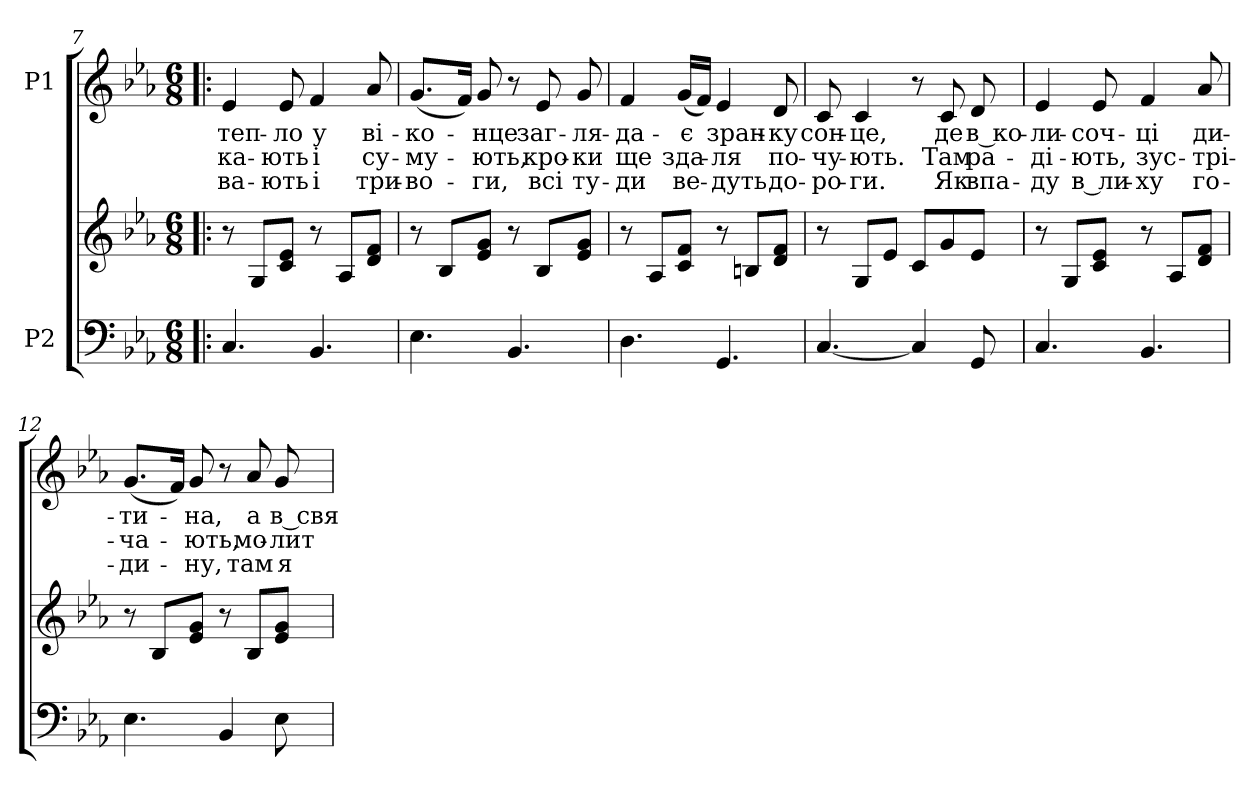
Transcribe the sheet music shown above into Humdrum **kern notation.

**kern	**kern	**kern	**text	**text	**text
*part2	*part2	*part1	*part1	*part1	*part1
*staff3	*staff2	*staff1	*staff1	*staff1	*staff1
*I"P2	*	*I"P1	*	*	*
*clefF4	*clefG2	*clefG2	*	*	*
*k[b-e-a-]	*k[b-e-a-]	*k[b-e-a-]	*	*	*
*c:	*c:	*c:	*	*	*
*M6/8	*M6/8	*M6/8	*	*	*
=7!|:	=7!|:	=7!|:	=7!|:	=7!|:	=7!|:
!	!	!	!LO:LY:b:color=#000000	!LO:LY:b:color=#000000	!LO:LY:b:color=#000000
4.Ci/	8r	4e-i/	теп-	-ка-	-ва-
.	8Gi/L	.	.	.	.
!	!	!	!LO:LY:b:color=#000000	!LO:LY:b:color=#000000	!LO:LY:b:color=#000000
.	8ci/ 8e-iJ	8e-i/	-ло	ють	ють
!	!	!	!LO:LY:b:color=#000000	!LO:LY:b:color=#000000	!LO:LY:b:color=#000000
4.BB-i/	8r	4fi/	у	і	і
.	8A-i/L	.	.	.	.
!	!	!	!LO:LY:b:color=#000000	!LO:LY:b:color=#000000	!LO:LY:b:color=#000000
.	8di/ 8fiJ	8a-i/	ві-	-су-	-три-
=8	=8	=8	=8	=8	=8
!	!	!	!LO:LY:b:color=#000000	!LO:LY:b:color=#000000	!LO:LY:b:color=#000000
4.E-i\	8r	(8.gi/L	-ко-	-му-	-во-
.	8B-i/L	.	.	.	.
.	.	16fi/Jk)	.	.	.
!	!	!	!LO:LY:b:color=#000000	!LO:LY:b:color=#000000	!LO:LY:b:color=#000000
.	8e-i/ 8giJ	8gi/	-нце	ють,	ги,
4.BB-i/	8r	8r	.	.	.
!	!	!	!LO:LY:b:color=#000000	!LO:LY:b:color=#000000	!LO:LY:b:color=#000000
.	8B-i/L	8e-i/	заг-	-кро-	-всі
!	!	!	!LO:LY:b:color=#000000	!LO:LY:b:color=#000000	!LO:LY:b:color=#000000
.	8e-i/ 8giJ	8gi/	ля-	-ки	-ту-
!!LO:LB:g=z
=9	=9	=9	=9	=9	=9
!	!	!	!LO:LY:b:color=#000000	!LO:LY:b:color=#000000	!LO:LY:b:color=#000000
4.Di\	8r	4fi/	да-	-ще	ди
.	8A-i/L	.	.	.	.
!	!	!	!LO:LY:b:color=#000000	!LO:LY:b:color=#000000	!LO:LY:b:color=#000000
.	8ci/ 8fiJ	(16gi/LL	є	зда-	-ве-
.	.	16fi/JJ)	.	.	.
!	!	!	!LO:LY:b:color=#000000	!LO:LY:b:color=#000000	!LO:LY:b:color=#000000
4.GGi/	8r	4e-i/	-зран-	-ля	дуть
.	8Bni/L	.	.	.	.
!	!	!	!LO:LY:b:color=#000000	!LO:LY:b:color=#000000	!LO:LY:b:color=#000000
.	8di/ 8fiJ	8di/	ку	по-	-до-
=10	=10	=10	=10	=10	=10
!	!	!	!LO:LY:b:color=#000000	!LO:LY:b:color=#000000	!LO:LY:b:color=#000000
[<4.Ci/	8r	8ci/	-сон-	-чу-	-ро-
!	!	!	!LO:LY:b:color=#000000	!LO:LY:b:color=#000000	!LO:LY:b:color=#000000
.	8Gi/L	4ci/	-це,	ють.	ги.
.	8e-i/J	.	.	.	.
4Ci/]	8ci/L	8r	.	.	.
!	!	!	!LO:LY:b:color=#000000	!LO:LY:b:color=#000000	!LO:LY:b:color=#000000
.	8gi/	8ci/	де	Там	Як
!	!	!	!LO:LY:b:color=#000000	!LO:LY:b:color=#000000	!LO:LY:b:color=#000000
8GGi/	8e-i/J	8di/	в ко-	-ра-	-впа-
=11	=11	=11	=11	=11	=11
!	!	!	!LO:LY:b:color=#000000	!LO:LY:b:color=#000000	!LO:LY:b:color=#000000
4.Ci/	8r	4e-i/	-ли-	-ді-	-ду
.	8Gi/L	.	.	.	.
!	!	!	!LO:LY:b:color=#000000	!LO:LY:b:color=#000000	!LO:LY:b:color=#000000
.	8ci/ 8e-iJ	8e-i/	соч-	-ють,	в ли-
!	!	!	!LO:LY:b:color=#000000	!LO:LY:b:color=#000000	!LO:LY:b:color=#000000
4.BB-i/	8r	4fi/	-ці	зус-	-ху
.	8A-i/L	.	.	.	.
!	!	!	!LO:LY:b:color=#000000	!LO:LY:b:color=#000000	!LO:LY:b:color=#000000
.	8di/ 8fiJ	8a-i/	ди-	-трі-	-го-
=12	=12	=12	=12	=12	=12
!	!	!	!LO:LY:b:color=#000000	!LO:LY:b:color=#000000	!LO:LY:b:color=#000000
4.E-i\	8r	(8.gi/L	-ти-	-ча-	-ди-
.	8B-i/L	.	.	.	.
.	.	16fi/Jk)	.	.	.
!	!	!	!LO:LY:b:color=#000000	!LO:LY:b:color=#000000	!LO:LY:b:color=#000000
.	8e-i/ 8giJ	8gi/	-на,	ють,	ну,
4BB-i/	8r	8r	.	.	.
!	!	!	!LO:LY:b:color=#000000	!LO:LY:b:color=#000000	!LO:LY:b:color=#000000
.	8B-i/L	8a-i/	а	мо-	там
!	!	!	!LO:LY:b:color=#000000	!LO:LY:b:color=#000000	!LO:LY:b:color=#000000
8E-i\	8e-i/ 8giJ	8gi/	-в свя-	-лит-	-я
=	=	=	=	=	=
*-	*-	*-	*-	*-	*-
